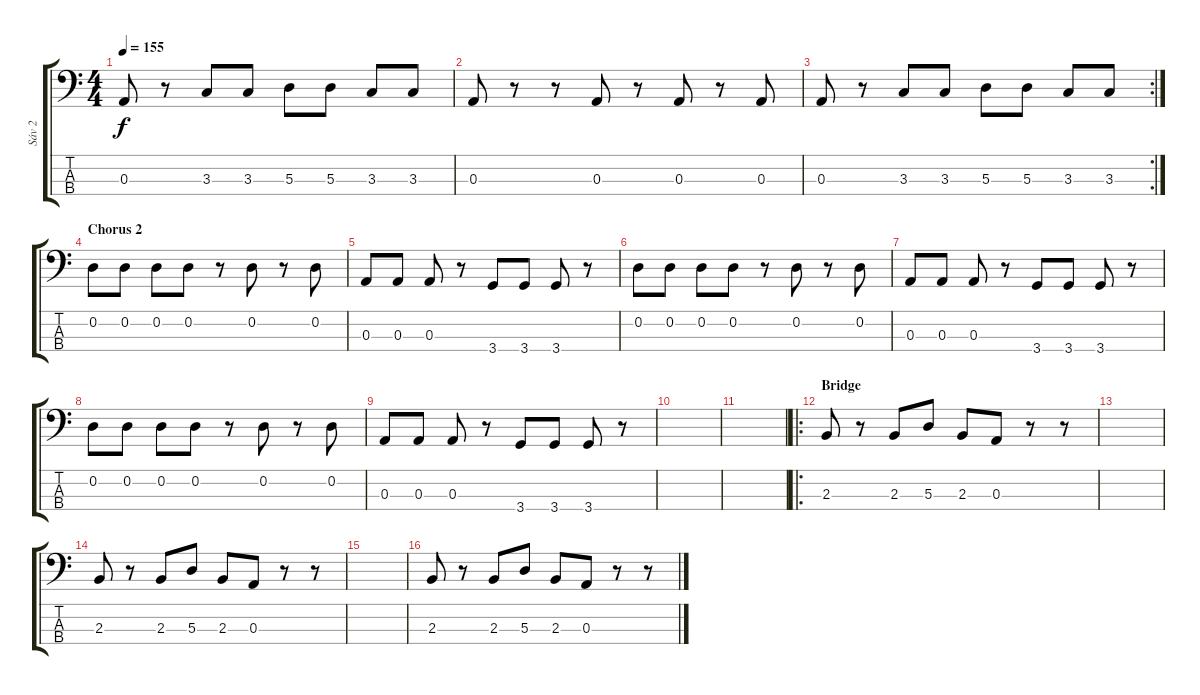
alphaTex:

\track ("Sáv 2" "Sáv 2") {instrument electricbassfinger}
\staff {score tabs}
\tuning (G2 D2 A1 E1) {hide}
\ts (4 4)
\tempo 155
\clef f4
\ks c
0.3.8{dy f} r.8 3.3.8 3.3.8 5.3.8 5.3.8 3.3.8 3.3.8 |
0.3.8 r.8 r.8 0.3.8 r.8 0.3.8 r.8 0.3.8 |
\rc 2
0.3.8 r.8 3.3.8 3.3.8 5.3.8 5.3.8 3.3.8 3.3.8 |
\section ("" "Chorus 2")
0.2.8 0.2.8 0.2.8 0.2.8 r.8 0.2.8 r.8 0.2.8 |
0.3.8 0.3.8 0.3.8 r.8 3.4.8 3.4.8 3.4.8 r.8 |
0.2.8 0.2.8 0.2.8 0.2.8 r.8 0.2.8 r.8 0.2.8 |
0.3.8 0.3.8 0.3.8 r.8 3.4.8 3.4.8 3.4.8 r.8 |
0.2.8 0.2.8 0.2.8 0.2.8 r.8 0.2.8 r.8 0.2.8 |
0.3.8 0.3.8 0.3.8 r.8 3.4.8 3.4.8 3.4.8 r.8 |
|
|
\ro
\section ("" "Bridge")
2.3.8 r.8 2.3.8 5.3.8 2.3.8 0.3.8 r.8 r.8 |
|
2.3.8 r.8 2.3.8 5.3.8 2.3.8 0.3.8 r.8 r.8 |
|
2.3.8 r.8 2.3.8 5.3.8 2.3.8 0.3.8 r.8 r.8
